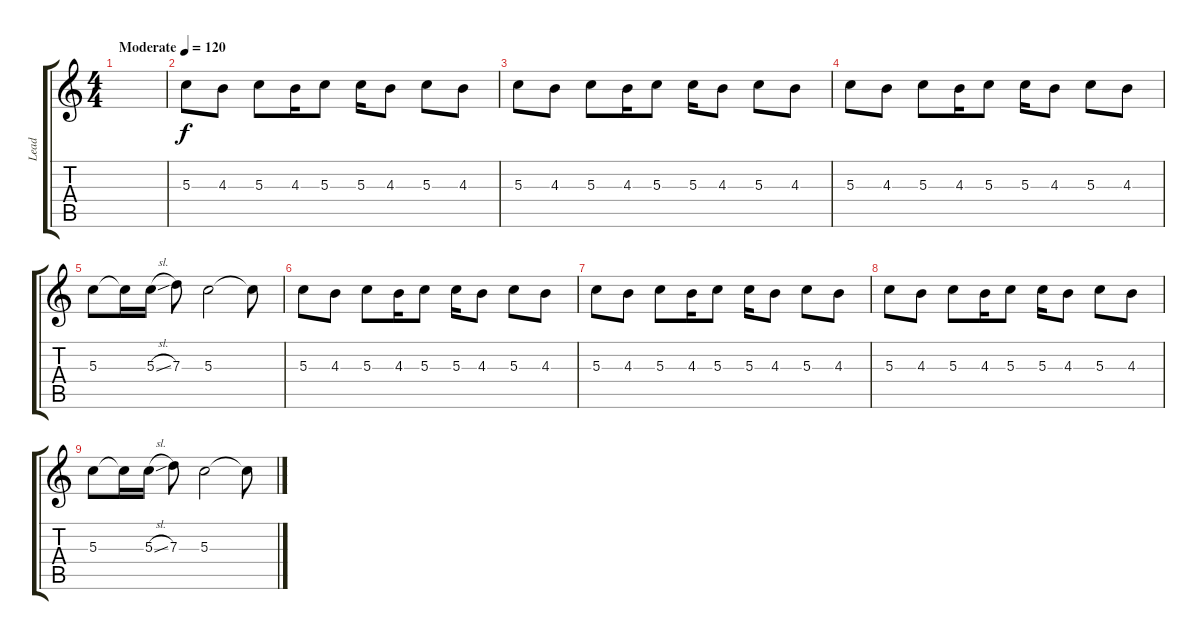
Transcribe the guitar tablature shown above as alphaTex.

\track ("Lead" "Lead") {instrument overdrivenguitar}
\staff {score tabs}
\tuning (E4 B3 G3 D3 A2 E2) {hide}
\ts (4 4)
\tempo (120 "Moderate")
\clef g2
\ks c
|
5.3.8 4.3.8 5.3.8 4.3.16 5.3.8 5.3.16 4.3.8 5.3.8 4.3.8 |
5.3.8 4.3.8 5.3.8 4.3.16 5.3.8 5.3.16 4.3.8 5.3.8 4.3.8 |
5.3.8 4.3.8 5.3.8 4.3.16 5.3.8 5.3.16 4.3.8 5.3.8 4.3.8 |
5.3.8 5.3{t}.16 5.3{sl}.16 7.3.8 5.3.2 5.3{t}.8 |
5.3.8 4.3.8 5.3.8 4.3.16 5.3.8 5.3.16 4.3.8 5.3.8 4.3.8 |
5.3.8 4.3.8 5.3.8 4.3.16 5.3.8 5.3.16 4.3.8 5.3.8 4.3.8 |
5.3.8 4.3.8 5.3.8 4.3.16 5.3.8 5.3.16 4.3.8 5.3.8 4.3.8 |
5.3.8 5.3{t}.16 5.3{sl}.16 7.3.8 5.3.2 5.3{t}.8
